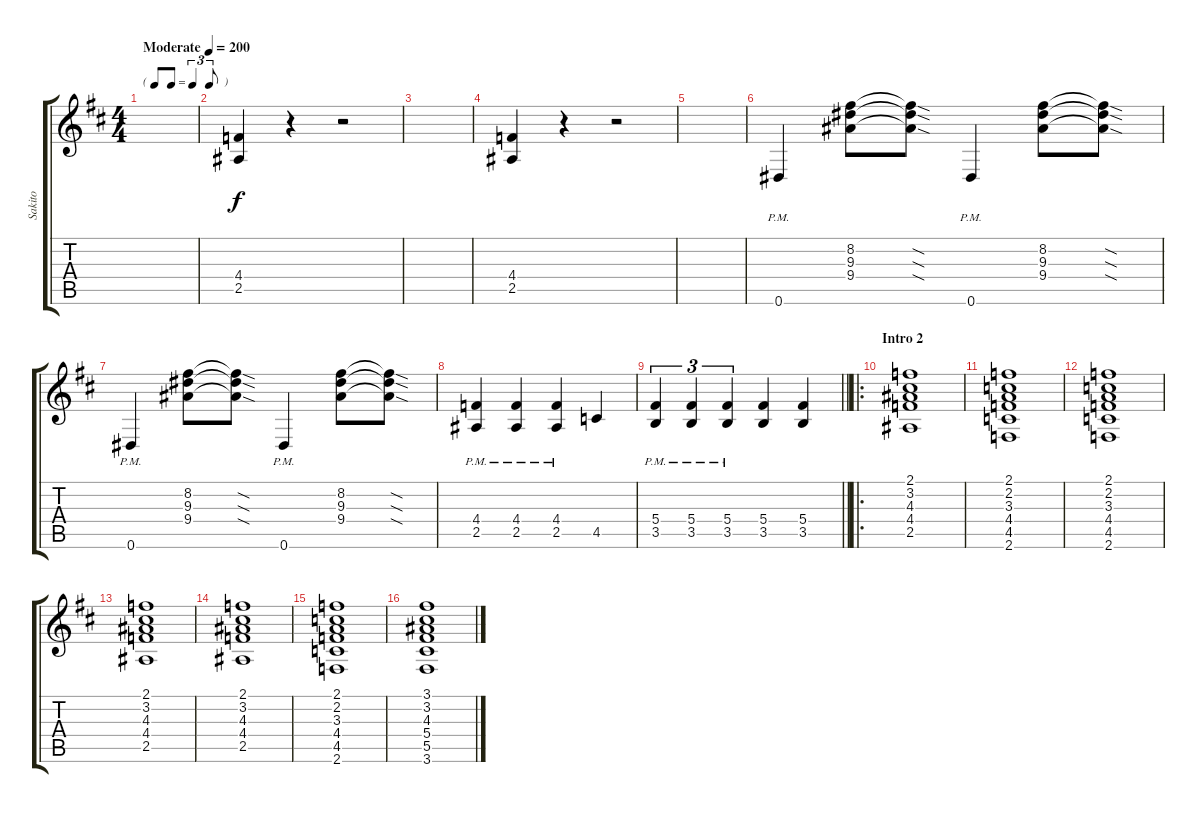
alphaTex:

\track ("Sakito" "Sakito") {instrument distortionguitar}
\staff {score tabs}
\tuning (Eb4 Bb3 Gb3 Db3 Ab2 Eb2) {hide}
\ts (4 4)
\tf triplet8th
\tempo (200 "Moderate")
\clef g2
\ks d
|
(4.4 2.5).4 r.4 r.2 |
|
(4.4 2.5).4 r.4 r.2 |
|
0.6{pm}.4 (8.2 9.3 9.4).8 (8.2{sod t} 9.3{sod t} 9.4{sod t}).8 0.6{pm}.4 (8.2 9.3 9.4).8 (8.2{sod t} 9.3{sod t} 9.4{sod t}).8 |
0.6{pm}.4 (8.2 9.3 9.4).8 (8.2{sod t} 9.3{sod t} 9.4{sod t}).8 0.6{pm}.4 (8.2 9.3 9.4).8 (8.2{sod t} 9.3{sod t} 9.4{sod t}).8 |
(4.4{pm} 2.5{pm}).4 (4.4{pm} 2.5{pm}).4 (4.4{pm} 2.5{pm}).4 4.5.4 |
\barLineRight lightlight
(5.4{pm} 3.5{pm}).4{tu (3 2)} (5.4{pm} 3.5{pm}).4{tu (3 2)} (5.4{pm} 3.5{pm}).4{tu (3 2)} (5.4 3.5).4 (5.4 3.5).4 |
\ro
\section ("" "Intro 2")
(2.1 3.2 4.3 4.4 2.5).1 |
(2.1 2.2 3.3 4.4 4.5 2.6).1 |
(2.1 2.2 3.3 4.4 4.5 2.6).1 |
(2.1 3.2 4.3 4.4 2.5).1 |
(2.1 3.2 4.3 4.4 2.5).1 |
(2.1 2.2 3.3 4.4 4.5 2.6).1 |
(3.1 3.2 4.3 5.4 5.5 3.6).1
